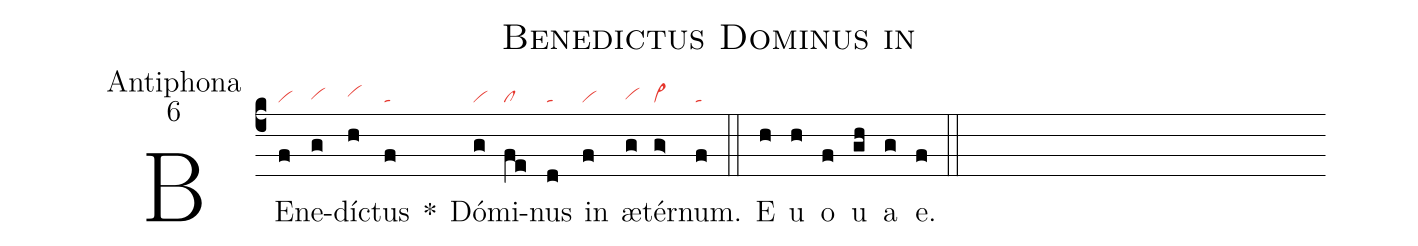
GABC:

name:Benedictus Dominus in;
office-part:Antiphona;
mode:6;
nabc-lines:1;
%%
(c4)BE(f|vi)ne(g|vihg)dí(h|vihh)ctus(f|ta) <sp>*</sp>() Dó(g|vi)mi(fe|cl)nus(d|ta) in(f|vi) æ(g|vihg)tér(g>|vi>)num.(f|ta) (::)
E(h) u(h) o(f) u(gh) a(g) e.(f) (::)
